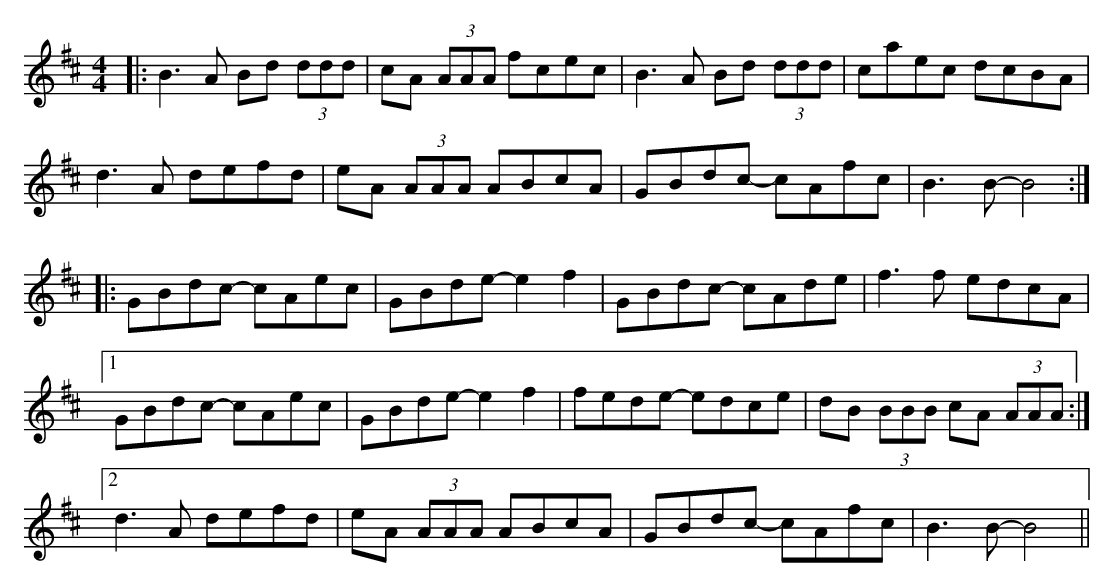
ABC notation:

X:1
M:4/4
K:Bmin
|:B3A Bd (3ddd|cA (3AAA fcec|B3A Bd (3ddd|caec dcBA|
d3A defd|eA (3AAA ABcA|GBdc- cAfc|B3B- B4:|
|:GBdc- cAec|GBde- e2f2|GBdc- cAde|f3f edcA|
[1 GBdc- cAec|GBde- e2f2|fede- edce|dB (3BBB cA (3AAA:|
[2 d3A defd|eA (3AAA ABcA|GBdc- cAfc|B3B- B4||
